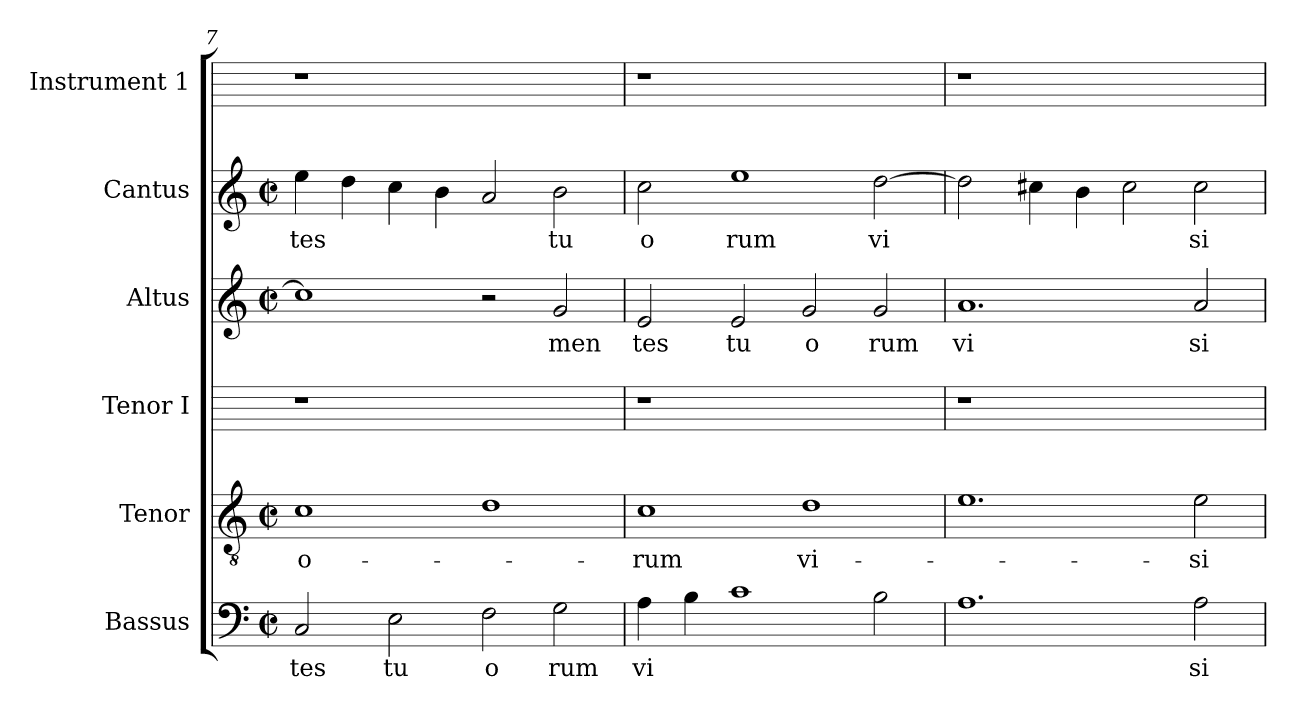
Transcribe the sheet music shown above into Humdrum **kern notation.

**kern	**text	**kern	**text	**kern	**kern	**text	**kern	**text	**kern
*part6	*part6	*part5	*part5	*part4	*part3	*part3	*part2	*part2	*part1
*staff6	*staff6	*staff5	*staff5	*staff4	*staff3	*staff3	*staff2	*staff2	*staff1
*I"Bassus	*	*I"Tenor	*	*I"Tenor I	*I"Altus	*	*I"Cantus	*	*I"Instrument 1
*I'Bassus	*	*I'Tenor	*	*I'Tenor I	*I'Altus	*	*I'Cantus	*	*
!!LO:LB:g=z
*clefF4	*	*clefGv2	*	*	*clefG2	*	*clefG2	*	*
*M2/2	*	*M2/2	*	*	*M2/2	*	*M2/2	*	*
*met(c|)	*	*met(c|)	*	*	*met(c|)	*	*met(c|)	*	*
=7	=7	=7	=7	=7	=7	=7	=7	=7	=7
!	!LO:LY:b:cj	!	!LO:LY:b:rj	!	!	!	!	!LO:LY:b	!
2C/	tes	1c	o-	1r	1cc]	.	4ee\	-tes	1r
.	.	.	.	.	.	.	4dd\	.	.
!	!LO:LY:b:cj	!	!	!	!	!	!	!	!
2E\	tu	.	.	.	.	.	4cc\	.	.
.	.	.	.	.	.	.	4b\	.	.
!	!LO:LY:b:cj	!	!	!	!	!	!	!	!
2F\	o	1d	.	1ryy	2r	.	2a/	.	1ryy
!	!LO:LY:b:cj	!	!	!	!	!LO:LY:b:cj	!	!LO:LY:b:cj	!
2G\	rum	.	.	.	2g/	men	2b\	tu	.
=8	=8	=8	=8	=8	=8	=8	=8	=8	=8
!	!LO:LY:b:cj	!	!LO:LY:b:cj	!	!	!LO:LY:b:cj	!	!LO:LY:b:cj	!
4A\	vi	1c	-rum	1r	2e/	tes	2cc\	o	1r
4B\	.	.	.	.	.	.	.	.	.
!	!	!	!	!	!	!LO:LY:b:cj	!	!LO:LY:b:cj	!
1c	.	.	.	.	2e/	tu	1ee	rum	.
!	!	!	!LO:LY:b:cj	!	!	!LO:LY:b:cj	!	!	!
.	.	1d	vi-	1ryy	2g/	o	.	.	1ryy
!	!	!	!	!	!	!LO:LY:b:cj	!	!LO:LY:b:cj	!
2B\	.	.	.	.	2g/	rum	[>2dd\	vi	.
=9	=9	=9	=9	=9	=9	=9	=9	=9	=9
!	!	!	!	!	!	!LO:LY:b:cj	!	!	!
1.A	.	1.e	.	1r	1.a	vi	2dd\]	.	1r
.	.	.	.	.	.	.	4cc#X\	.	.
.	.	.	.	.	.	.	4b\	.	.
.	.	.	.	1ryy	.	.	2cc#\	.	1ryy
!	!LO:LY:b:cj	!	!LO:LY:b:cj	!	!	!LO:LY:b:cj	!	!LO:LY:b:cj	!
2A\	si	2e\	-si-	.	2a/	si	2cc#\	si	.
=	=	=	=	=	=	=	=	=	=
*-	*-	*-	*-	*-	*-	*-	*-	*-	*-
